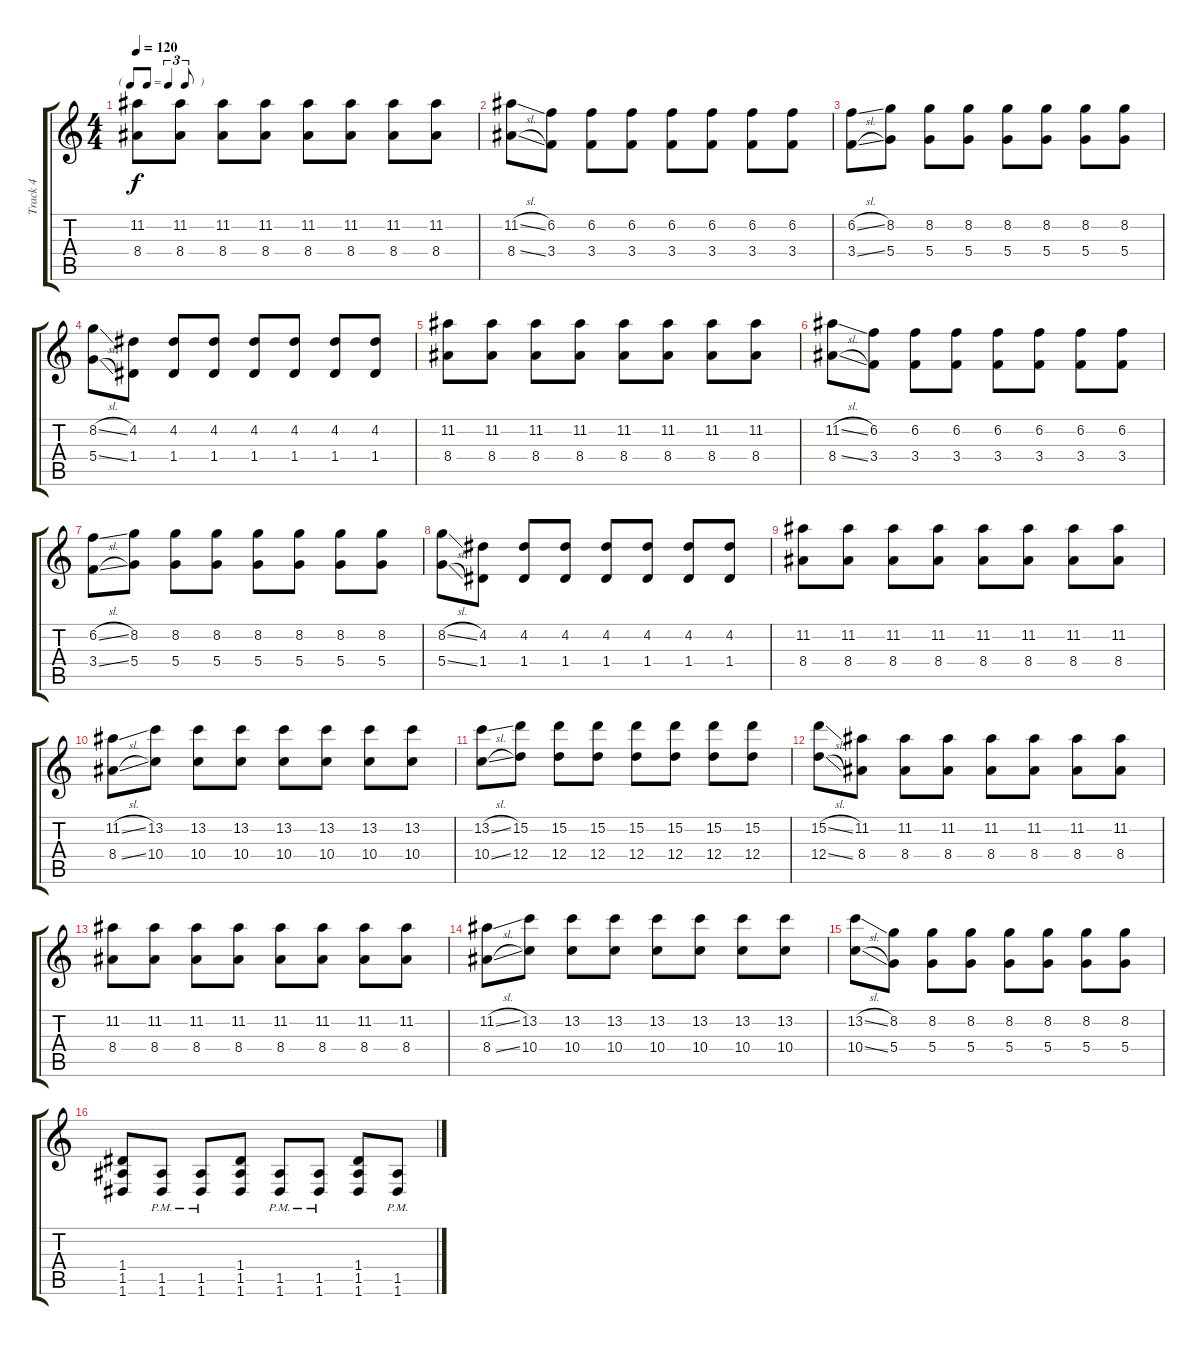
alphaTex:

\track ("Track 4" "Track 4") {instrument overdrivenguitar}
\staff {score tabs}
\tuning (E4 B3 G3 D3 A2 D2) {hide}
\ts (4 4)
\tf triplet8th
\tempo 120
\clef g2
\ks c
(11.2 8.4).8{dy f} (11.2 8.4).8 (11.2 8.4).8 (11.2 8.4).8 (11.2 8.4).8 (11.2 8.4).8 (11.2 8.4).8 (11.2 8.4).8 |
(11.2{sl} 8.4{sl}).8 (6.2 3.4).8 (6.2 3.4).8 (6.2 3.4).8 (6.2 3.4).8 (6.2 3.4).8 (6.2 3.4).8 (6.2 3.4).8 |
(6.2{sl} 3.4{sl}).8 (8.2 5.4).8 (8.2 5.4).8 (8.2 5.4).8 (8.2 5.4).8 (8.2 5.4).8 (8.2 5.4).8 (8.2 5.4).8 |
(8.2{sl} 5.4{sl}).8 (4.2 1.4).8 (4.2 1.4).8 (4.2 1.4).8 (4.2 1.4).8 (4.2 1.4).8 (4.2 1.4).8 (4.2 1.4).8 |
(11.2 8.4).8 (11.2 8.4).8 (11.2 8.4).8 (11.2 8.4).8 (11.2 8.4).8 (11.2 8.4).8 (11.2 8.4).8 (11.2 8.4).8 |
(11.2{sl} 8.4{sl}).8 (6.2 3.4).8 (6.2 3.4).8 (6.2 3.4).8 (6.2 3.4).8 (6.2 3.4).8 (6.2 3.4).8 (6.2 3.4).8 |
(6.2{sl} 3.4{sl}).8 (8.2 5.4).8 (8.2 5.4).8 (8.2 5.4).8 (8.2 5.4).8 (8.2 5.4).8 (8.2 5.4).8 (8.2 5.4).8 |
(8.2{sl} 5.4{sl}).8 (4.2 1.4).8 (4.2 1.4).8 (4.2 1.4).8 (4.2 1.4).8 (4.2 1.4).8 (4.2 1.4).8 (4.2 1.4).8 |
(11.2 8.4).8 (11.2 8.4).8 (11.2 8.4).8 (11.2 8.4).8 (11.2 8.4).8 (11.2 8.4).8 (11.2 8.4).8 (11.2 8.4).8 |
(11.2{sl} 8.4{sl}).8 (13.2 10.4).8 (13.2 10.4).8 (13.2 10.4).8 (13.2 10.4).8 (13.2 10.4).8 (13.2 10.4).8 (13.2 10.4).8 |
(13.2{sl} 10.4{sl}).8 (15.2 12.4).8 (15.2 12.4).8 (15.2 12.4).8 (15.2 12.4).8 (15.2 12.4).8 (15.2 12.4).8 (15.2 12.4).8 |
(15.2{sl} 12.4{sl}).8 (11.2 8.4).8 (11.2 8.4).8 (11.2 8.4).8 (11.2 8.4).8 (11.2 8.4).8 (11.2 8.4).8 (11.2 8.4).8 |
(11.2 8.4).8 (11.2 8.4).8 (11.2 8.4).8 (11.2 8.4).8 (11.2 8.4).8 (11.2 8.4).8 (11.2 8.4).8 (11.2 8.4).8 |
(11.2{sl} 8.4{sl}).8 (13.2 10.4).8 (13.2 10.4).8 (13.2 10.4).8 (13.2 10.4).8 (13.2 10.4).8 (13.2 10.4).8 (13.2 10.4).8 |
(13.2{sl} 10.4{sl}).8 (8.2 5.4).8 (8.2 5.4).8 (8.2 5.4).8 (8.2 5.4).8 (8.2 5.4).8 (8.2 5.4).8 (8.2 5.4).8 |
(1.4 1.5 1.6).8 (1.5{pm} 1.6{pm}).8 (1.5{pm} 1.6{pm}).8 (1.4 1.5 1.6).8 (1.5{pm} 1.6{pm}).8 (1.5{pm} 1.6{pm}).8 (1.4 1.5 1.6).8 (1.5{pm} 1.6{pm}).8
